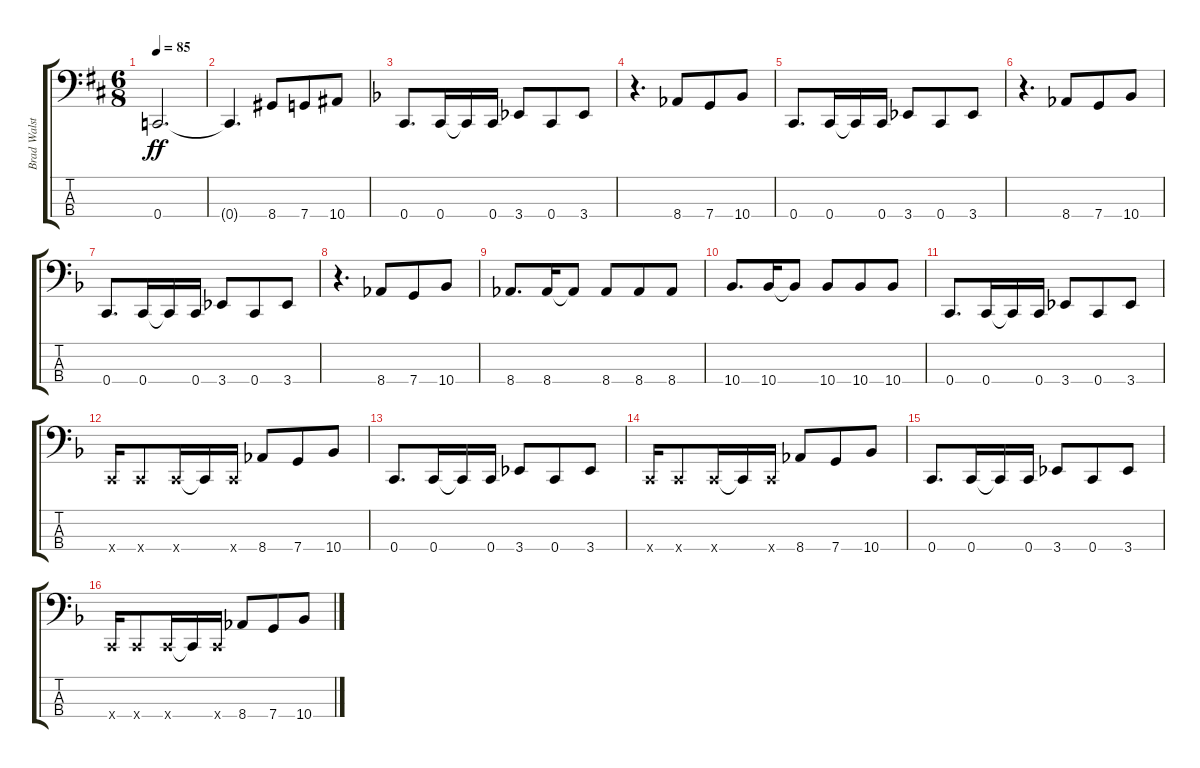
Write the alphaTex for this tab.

\track ("Brad Walst" "Brad Walst") {instrument electricbassfinger}
\staff {score tabs}
\tuning (F2 C2 G1 C1) {hide}
\ts (6 8)
\tempo 85
\clef f4
\ks d
0.4.2{d dy ff} |
0.4{t}.4{d} 8.4.8 7.4.8 10.4.8 |
\ks f
0.4.8{d} 0.4.16 0.4{t}.16 0.4.16 3.4.8 0.4.8 3.4.8 |
r.4{d} 8.4.8 7.4.8 10.4.8 |
0.4.8{d} 0.4.16 0.4{t}.16 0.4.16 3.4.8 0.4.8 3.4.8 |
r.4{d} 8.4.8 7.4.8 10.4.8 |
0.4.8{d} 0.4.16 0.4{t}.16 0.4.16 3.4.8 0.4.8 3.4.8 |
r.4{d} 8.4.8 7.4.8 10.4.8 |
8.4.8{d} 8.4.16 8.4{t}.8 8.4.8 8.4.8 8.4.8 |
10.4.8{d} 10.4.16 10.4{t}.8 10.4.8 10.4.8 10.4.8 |
0.4.8{d} 0.4.16 0.4{t}.16 0.4.16 3.4.8 0.4.8 3.4.8 |
0.4{x}.16 0.4{x}.8 0.4{x}.16 0.4{t}.16 0.4{x}.16 8.4.8 7.4.8 10.4.8 |
0.4.8{d} 0.4.16 0.4{t}.16 0.4.16 3.4.8 0.4.8 3.4.8 |
0.4{x}.16 0.4{x}.8 0.4{x}.16 0.4{t}.16 0.4{x}.16 8.4.8 7.4.8 10.4.8 |
0.4.8{d} 0.4.16 0.4{t}.16 0.4.16 3.4.8 0.4.8 3.4.8 |
0.4{x}.16 0.4{x}.8 0.4{x}.16 0.4{t}.16 0.4{x}.16 8.4.8 7.4.8 10.4.8
